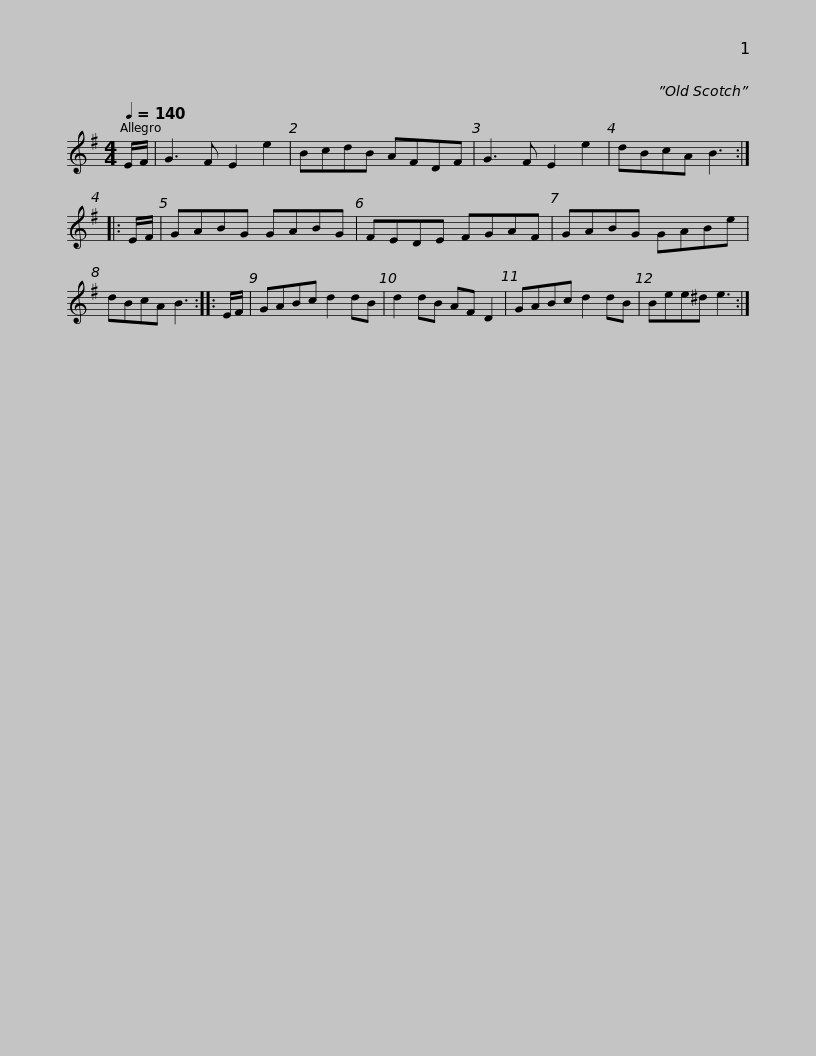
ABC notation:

X:1
L:1/8
Q:1/4=140
M:4/4
I:linebreak $
K:Emin
V:1 treble
V:1
 E/F/ | G3 F E2 e2 | BcdB AFDF | G3 F E2 e2 | dBcA B3 :: %5
 E/F/ | GABG GABG |$ FEDE FGAF | GABG GABe | dBcA B3 :: %10
 E/F/ | GABc d2 dB | d2 dB AF D2 | GABc d2 dB |$ Bee^d e3 :| %15
